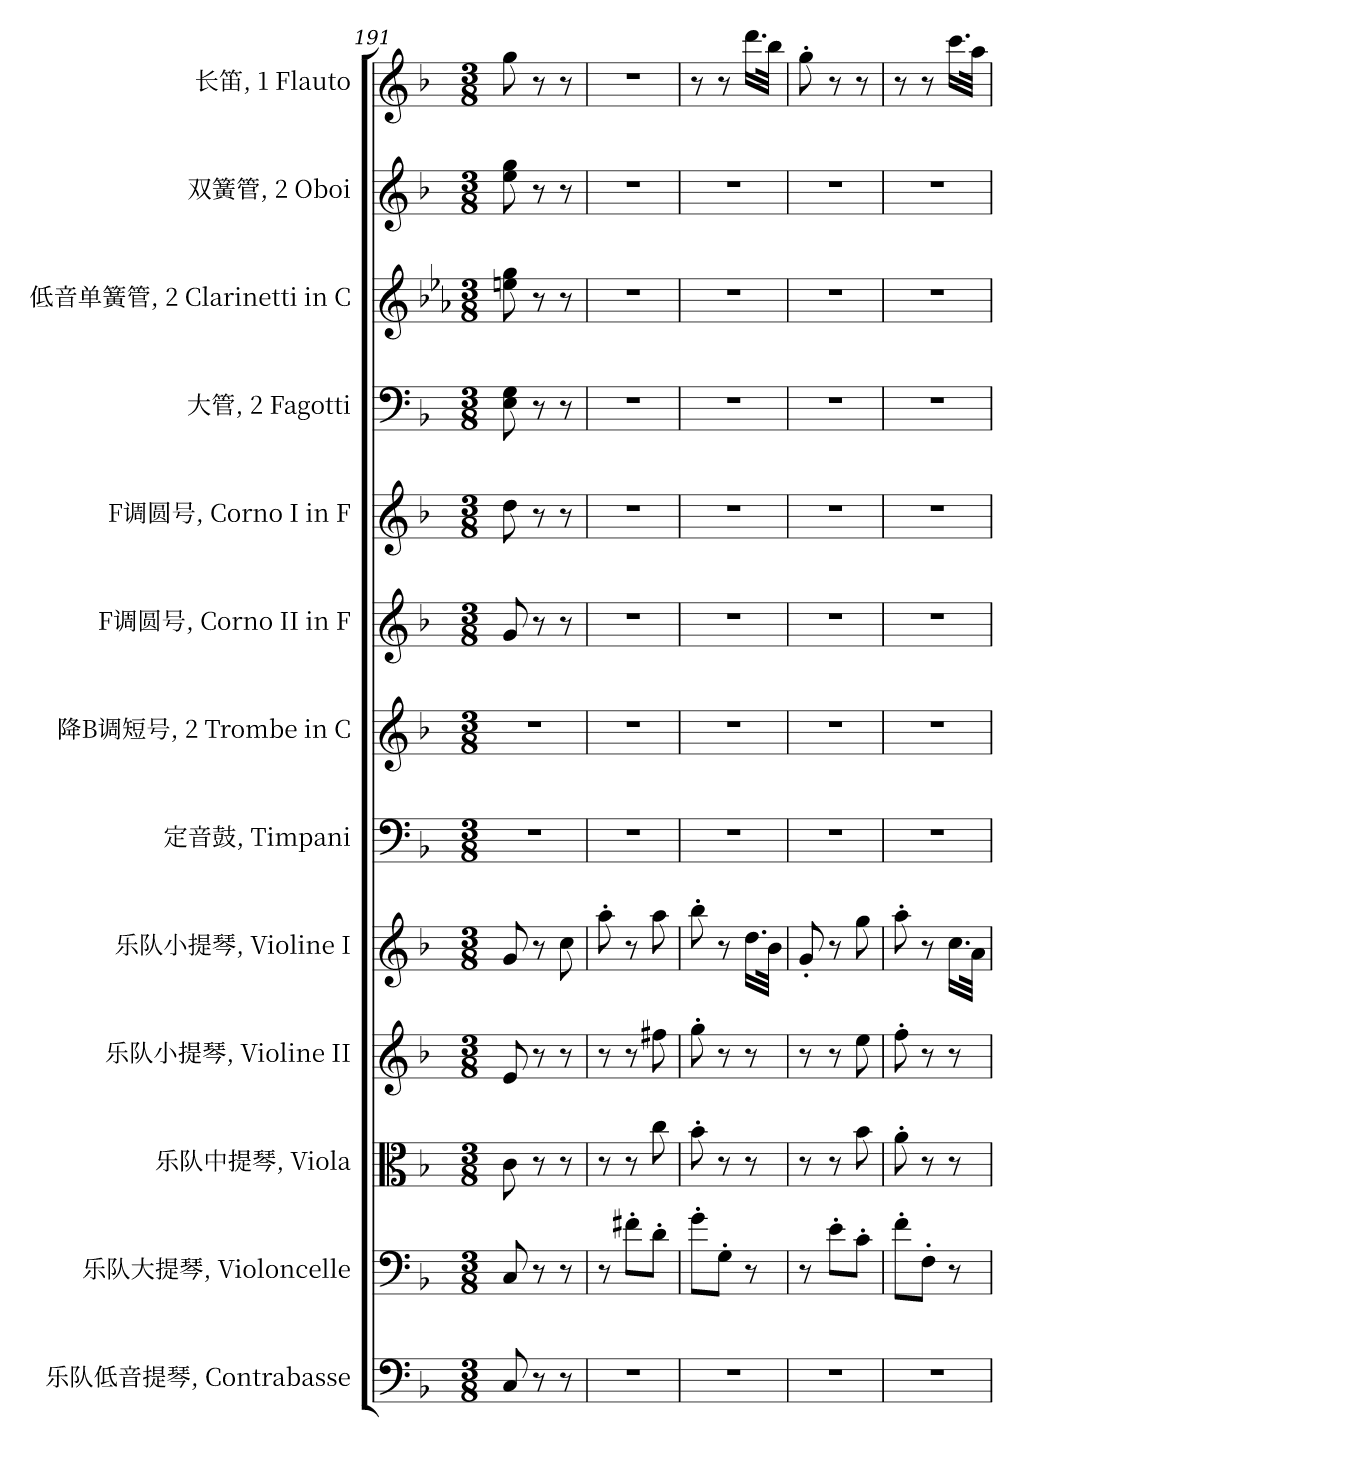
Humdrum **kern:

**kern	**kern	**kern	**kern	**kern	**kern	**kern	**kern	**kern	**kern	**kern	**kern	**kern
*part13	*part12	*part11	*part10	*part9	*part8	*part7	*part6	*part5	*part4	*part3	*part2	*part1
*staff13	*staff12	*staff11	*staff10	*staff9	*staff8	*staff7	*staff6	*staff5	*staff4	*staff3	*staff2	*staff1
*I"乐队低音提琴, Contrabasse	*I"乐队大提琴, Violoncelle	*I"乐队中提琴, Viola	*I"乐队小提琴, Violine II	*I"乐队小提琴, Violine I	*I"定音鼓, Timpani	*I"降B调短号, 2 Trombe in C	*I"F调圆号, Corno II in F	*I"F调圆号, Corno I in F	*I"大管, 2 Fagotti	*I"低音单簧管, 2 Clarinetti in C	*I"双簧管, 2 Oboi	*I"长笛, 1 Flauto
*I'Cbs.	*	*	*	*	*I'Timp.	*	*	*	*	*	*I'Ob.	*I'Fl.
*clefF4	*clefF4	*clefC3	*clefG2	*clefG2	*clefF4	*clefG2	*clefG2	*clefG2	*clefF4	*clefG2	*clefG2	*clefG2
*ITrd7c12	*	*	*	*	*	*ITrd1c2	*ITrd4c7	*ITrd4c7	*	*ITrd8c14	*	*
*k[b-]	*k[b-]	*k[b-]	*k[b-]	*k[b-]	*k[b-]	*k[b-e-a-]	*k[b-e-]	*k[b-e-]	*k[b-]	*k[b-e-a-]	*k[b-]	*k[b-]
*M3/8	*M3/8	*M3/8	*M3/8	*M3/8	*M3/8	*M3/8	*M3/8	*M3/8	*M3/8	*M3/8	*M3/8	*M3/8
*MM35	*MM35	*MM35	*MM35	*MM35	*MM35	*MM35	*MM35	*MM35	*MM35	*MM35	*MM35	*MM35
=191	=191	=191	=191	=191	=191	=191	=191	=191	=191	=191	=191	=191
8CC/	8C/	8c\	8e/	8g/	4.r	4.r	8c/	8g\	8E\ 8G\	8en\ 8g\	8ee\ 8gg\	8gg\
*	*	*	*	*	*	*	*	*	*	*	*	*MM32
8r	8r	8r	8r	8r	.	.	8r	8r	8r	8r	8r	8r
*	*	*	*	*	*	*	*	*	*	*	*	*MM45
8r	8r	8r	8r	8cc\	.	.	8r	8r	8r	8r	8r	8r
=192	=192	=192	=192	=192	=192	=192	=192	=192	=192	=192	=192	=192
*	*	*	*	*	*	*	*	*	*	*	*	*MM42
4.r	8r	8r	8r	8aa'\	4.r	4.r	4.r	4.r	4.r	4.r	4.r	4.r
.	8f#X'\L	8r	8r	8r	.	.	.	.	.	.	.	.
.	8d'\J	8cc\	8ff#X\	8aa\	.	.	.	.	.	.	.	.
=193	=193	=193	=193	=193	=193	=193	=193	=193	=193	=193	=193	=193
*	*	*	*	*	*	*	*	*	*	*	*	*MM42
4.r	8g'\L	8b-'\	8gg'\	8bb-'\	4.r	4.r	4.r	4.r	4.r	4.r	4.r	8r
*	*	*	*	*	*	*	*	*	*	*	*	*MM46
.	8G'\J	8r	8r	8r	.	.	.	.	.	.	.	8r
.	8r	8r	8r	16.dd\LL	.	.	.	.	.	.	.	16.ddd\LL
.	.	.	.	32b-\JJk	.	.	.	.	.	.	.	32bb-\JJk
=194	=194	=194	=194	=194	=194	=194	=194	=194	=194	=194	=194	=194
*	*	*	*	*	*	*	*	*	*	*	*	*MM42
4.r	8r	8r	8r	8g'/	4.r	4.r	4.r	4.r	4.r	4.r	4.r	8gg'\
*	*	*	*	*	*	*	*	*	*	*	*	*MM46
.	8e'\L	8r	8r	8r	.	.	.	.	.	.	.	8r
.	8c'\J	8b-\	8ee\	8gg\	.	.	.	.	.	.	.	8r
!!LO:PB:g=z
=195	=195	=195	=195	=195	=195	=195	=195	=195	=195	=195	=195	=195
*	*	*	*	*	*	*	*	*	*	*	*	*MM42
4.r	8f'\L	8a'\	8ff'\	8aa'\	4.r	4.r	4.r	4.r	4.r	4.r	4.r	8r
*	*	*	*	*	*	*	*	*	*	*	*	*MM46
.	8F'\J	8r	8r	8r	.	.	.	.	.	.	.	8r
.	8r	8r	8r	16.cc\LL	.	.	.	.	.	.	.	16.ccc\LL
.	.	.	.	32a\JJk	.	.	.	.	.	.	.	32aa\JJk
=	=	=	=	=	=	=	=	=	=	=	=	=
*-	*-	*-	*-	*-	*-	*-	*-	*-	*-	*-	*-	*-
